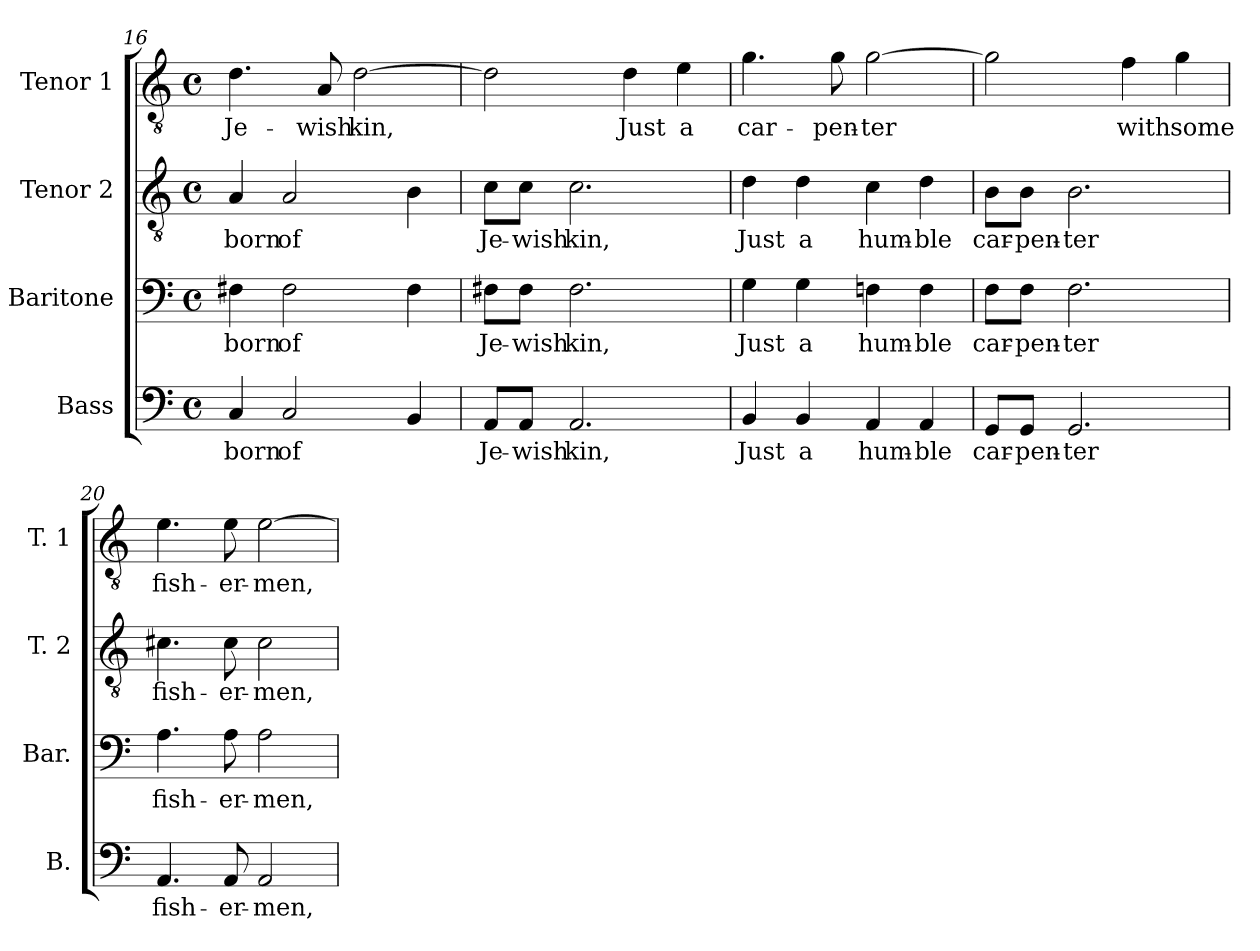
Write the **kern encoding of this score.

**kern	**text	**kern	**text	**kern	**text	**kern	**text
*part4	*part4	*part3	*part3	*part2	*part2	*part1	*part1
*staff4	*staff4	*staff3	*staff3	*staff2	*staff2	*staff1	*staff1
*I"Bass	*	*I"Baritone	*	*I"Tenor 2	*	*I"Tenor 1	*
*I'B.	*	*I'Bar.	*	*I'T. 2	*	*I'T. 1	*
*clefF4	*	*clefF4	*	*clefGv2	*	*clefGv2	*
*	*	*	*	*ITrd7c12	*	*ITrd7c12	*
*k[]	*	*k[]	*	*k[]	*	*k[]	*
*C:	*	*C:	*	*C:	*	*C:	*
*M4/4	*	*M4/4	*	*M4/4	*	*M4/4	*
*met(c)	*	*met(c)	*	*met(c)	*	*met(c)	*
=16	=16	=16	=16	=16	=16	=16	=16
!	!LO:LY:b:color=#000000	!	!	!	!	!	!
!	!	!	!LO:LY:b:color=#000000	!	!	!	!
!	!	!	!	!	!LO:LY:b:color=#000000	!	!
!	!	!	!	!	!	!	!LO:LY:b:color=#000000
4Ci/	born	4F#Xi\	born	4AAi/	born	4.Di\	Je-
!	!LO:LY:b:color=#000000	!	!	!	!	!	!
!	!	!	!LO:LY:b:color=#000000	!	!	!	!
!	!	!	!	!	!LO:LY:b:color=#000000	!	!
2Ci/	of	2F#i\	of	2AAi/	of	.	.
!	!	!	!	!	!	!	!LO:LY:b:color=#000000
.	.	.	.	.	.	8AAi/	-wish
!	!	!	!	!	!	!	!LO:LY:b:color=#000000
.	.	.	.	.	.	[>2Di\	kin,
4BBi/	.	4F#i\	.	4BBi\	.	.	.
=17	=17	=17	=17	=17	=17	=17	=17
!	!LO:LY:b:color=#000000	!	!	!	!	!	!
!	!	!	!LO:LY:b:color=#000000	!	!	!	!
!	!	!	!	!	!LO:LY:b:color=#000000	!	!
8AAi/L	Je-	8F#Xi\L	Je-	8Ci\L	Je-	2Di\]	.
!	!LO:LY:b:color=#000000	!	!	!	!	!	!
!	!	!	!LO:LY:b:color=#000000	!	!	!	!
!	!	!	!	!	!LO:LY:b:color=#000000	!	!
8AAi/J	-wish	8F#i\J	-wish	8Ci\J	-wish	.	.
!	!LO:LY:b:color=#000000	!	!	!	!	!	!
!	!	!	!LO:LY:b:color=#000000	!	!	!	!
!	!	!	!	!	!LO:LY:b:color=#000000	!	!
2.AAi/	kin,	2.F#i\	kin,	2.Ci\	kin,	.	.
!	!	!	!	!	!	!	!LO:LY:b:color=#000000
.	.	.	.	.	.	4Di\	Just
!	!	!	!	!	!	!	!LO:LY:b:color=#000000
.	.	.	.	.	.	4Ei\	a
!!LO:PB:g=z
=18	=18	=18	=18	=18	=18	=18	=18
!	!LO:LY:b:color=#000000	!	!	!	!	!	!
!	!	!	!LO:LY:b:color=#000000	!	!	!	!
!	!	!	!	!	!LO:LY:b:color=#000000	!	!
!	!	!	!	!	!	!	!LO:LY:b:color=#000000
4BBi/	Just	4Gi\	Just	4Di\	Just	4.Gi\	car-
!	!LO:LY:b:color=#000000	!	!	!	!	!	!
!	!	!	!LO:LY:b:color=#000000	!	!	!	!
!	!	!	!	!	!LO:LY:b:color=#000000	!	!
4BBi/	a	4Gi\	a	4Di\	a	.	.
!	!	!	!	!	!	!	!LO:LY:b:color=#000000
.	.	.	.	.	.	8Gi\	-pen-
!	!LO:LY:b:color=#000000	!	!	!	!	!	!
!	!	!	!LO:LY:b:color=#000000	!	!	!	!
!	!	!	!	!	!LO:LY:b:color=#000000	!	!
!	!	!	!	!	!	!	!LO:LY:b:color=#000000
4AAi/	hum-	4Fni\	hum-	4Ci\	hum-	[>2Gi\	-ter
!	!LO:LY:b:color=#000000	!	!	!	!	!	!
!	!	!	!LO:LY:b:color=#000000	!	!	!	!
!	!	!	!	!	!LO:LY:b:color=#000000	!	!
4AAi/	-ble	4Fi\	-ble	4Di\	-ble	.	.
=19	=19	=19	=19	=19	=19	=19	=19
!	!LO:LY:b:color=#000000	!	!	!	!	!	!
!	!	!	!LO:LY:b:color=#000000	!	!	!	!
!	!	!	!	!	!LO:LY:b:color=#000000	!	!
8GGi/L	car-	8Fi\L	car-	8BBi\L	car-	2Gi\]	.
!	!LO:LY:b:color=#000000	!	!	!	!	!	!
!	!	!	!LO:LY:b:color=#000000	!	!	!	!
!	!	!	!	!	!LO:LY:b:color=#000000	!	!
8GGi/J	-pen-	8Fi\J	-pen-	8BBi\J	-pen-	.	.
!	!LO:LY:b:color=#000000	!	!	!	!	!	!
!	!	!	!LO:LY:b:color=#000000	!	!	!	!
!	!	!	!	!	!LO:LY:b:color=#000000	!	!
2.GGi/	-ter	2.Fi\	-ter	2.BBi\	-ter	.	.
!	!	!	!	!	!	!	!LO:LY:b:color=#000000
.	.	.	.	.	.	4Fi\	with
!	!	!	!	!	!	!	!LO:LY:b:color=#000000
.	.	.	.	.	.	4Gi\	some
=20	=20	=20	=20	=20	=20	=20	=20
!	!LO:LY:b:color=#000000	!	!	!	!	!	!
!	!	!	!LO:LY:b:color=#000000	!	!	!	!
!	!	!	!	!	!LO:LY:b:color=#000000	!	!
!	!	!	!	!	!	!	!LO:LY:b:color=#000000
4.AAi/	fish-	4.Ai\	fish-	4.C#Xi\	fish-	4.Ei\	fish-
!	!LO:LY:b:color=#000000	!	!	!	!	!	!
!	!	!	!LO:LY:b:color=#000000	!	!	!	!
!	!	!	!	!	!LO:LY:b:color=#000000	!	!
!	!	!	!	!	!	!	!LO:LY:b:color=#000000
8AAi/	-er-	8Ai\	-er-	8C#i\	-er-	8Ei\	-er-
!	!LO:LY:b:color=#000000	!	!	!	!	!	!
!	!	!	!LO:LY:b:color=#000000	!	!	!	!
!	!	!	!	!	!LO:LY:b:color=#000000	!	!
!	!	!	!	!	!	!	!LO:LY:b:color=#000000
2AAi/	-men,	2Ai\	-men,	2C#i\	-men,	[>2Ei\	-men,
=	=	=	=	=	=	=	=
*-	*-	*-	*-	*-	*-	*-	*-
